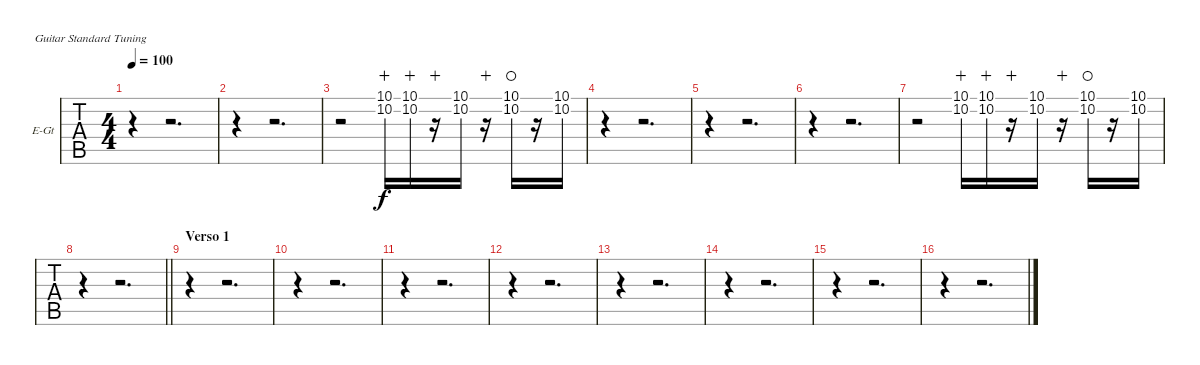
\bracketExtendMode groupsimilarinstruments
\firstSystemTrackNameOrientation horizontal
\otherSystemsTrackNameOrientation horizontal
\track ("Guitarra 2" "E-Gt") {instrument electricguitarclean}
\staff {tabs}
\tuning (E4 B3 G3 D3 A2 E2)
\ts (4 4)
\tempo 100
\clef g2
\ks c
r.4{dy f} r.2{d} |
r.4 r.2{d} |
r.2 (10.1 10.2).16{wahc} (10.1 10.2).16{wahc} r.16{wahc} (10.1 10.2).16 r.16{wahc} (10.1 10.2).16{waho} r.16 (10.1 10.2).16 |
r.4 r.2{d} |
r.4 r.2{d} |
r.4 r.2{d} |
r.2 (10.1 10.2).16{wahc} (10.1 10.2).16{wahc} r.16{wahc} (10.1 10.2).16 r.16{wahc} (10.1 10.2).16{waho} r.16 (10.1 10.2).16 |
\barLineRight lightlight
r.4 r.2{d} |
\section ("" "Verso 1")
r.4 r.2{d} |
r.4 r.2{d} |
r.4 r.2{d} |
r.4 r.2{d} |
r.4 r.2{d} |
r.4 r.2{d} |
r.4 r.2{d} |
r.4 r.2{d}
